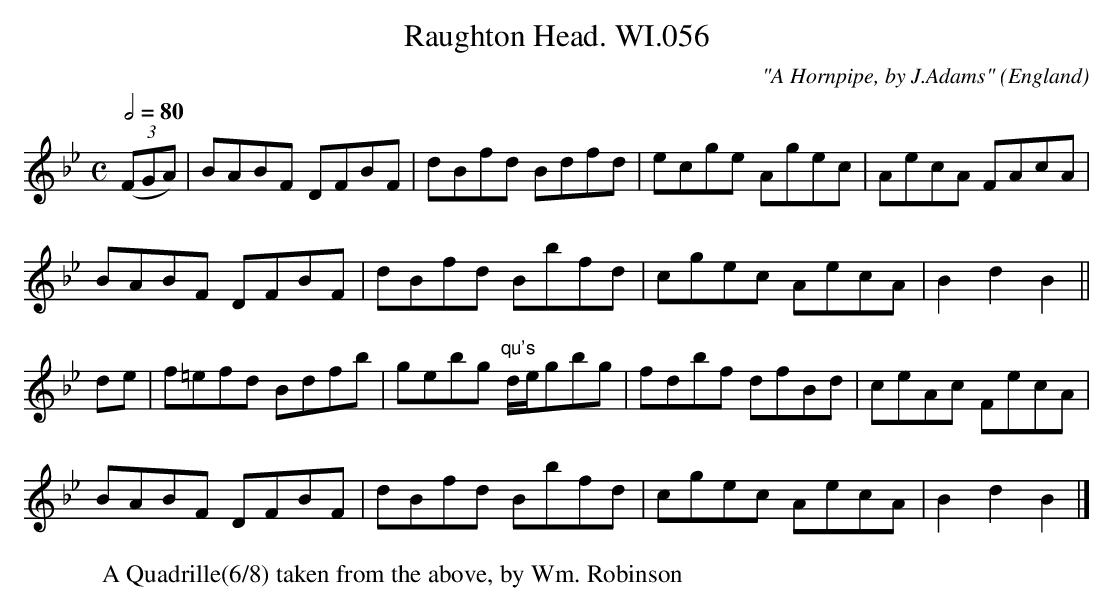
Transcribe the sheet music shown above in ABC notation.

X:1
T:Raughton Head. WI.056
C:"A Hornpipe, by J.Adams"
L:1/8
M:C
O:England
Q:1/2=80
K:Bb
((3FGA)|BABF DFBF|dBfd Bdfd|ecge Agec|AecA FAcA|!
BABF DFBF|dBfd Bbfd|cgec AecA|B2d2 B2||!
de|f=efd Bdfb|gebg "qu's"d/e/gbg|fdbf dfBd|ceAc FecA|!
BABF DFBF|dBfd Bbfd|cgec AecA|B2d2 B2|]
W:A Quadrille(6/8) taken from the above, by Wm. Robinson
